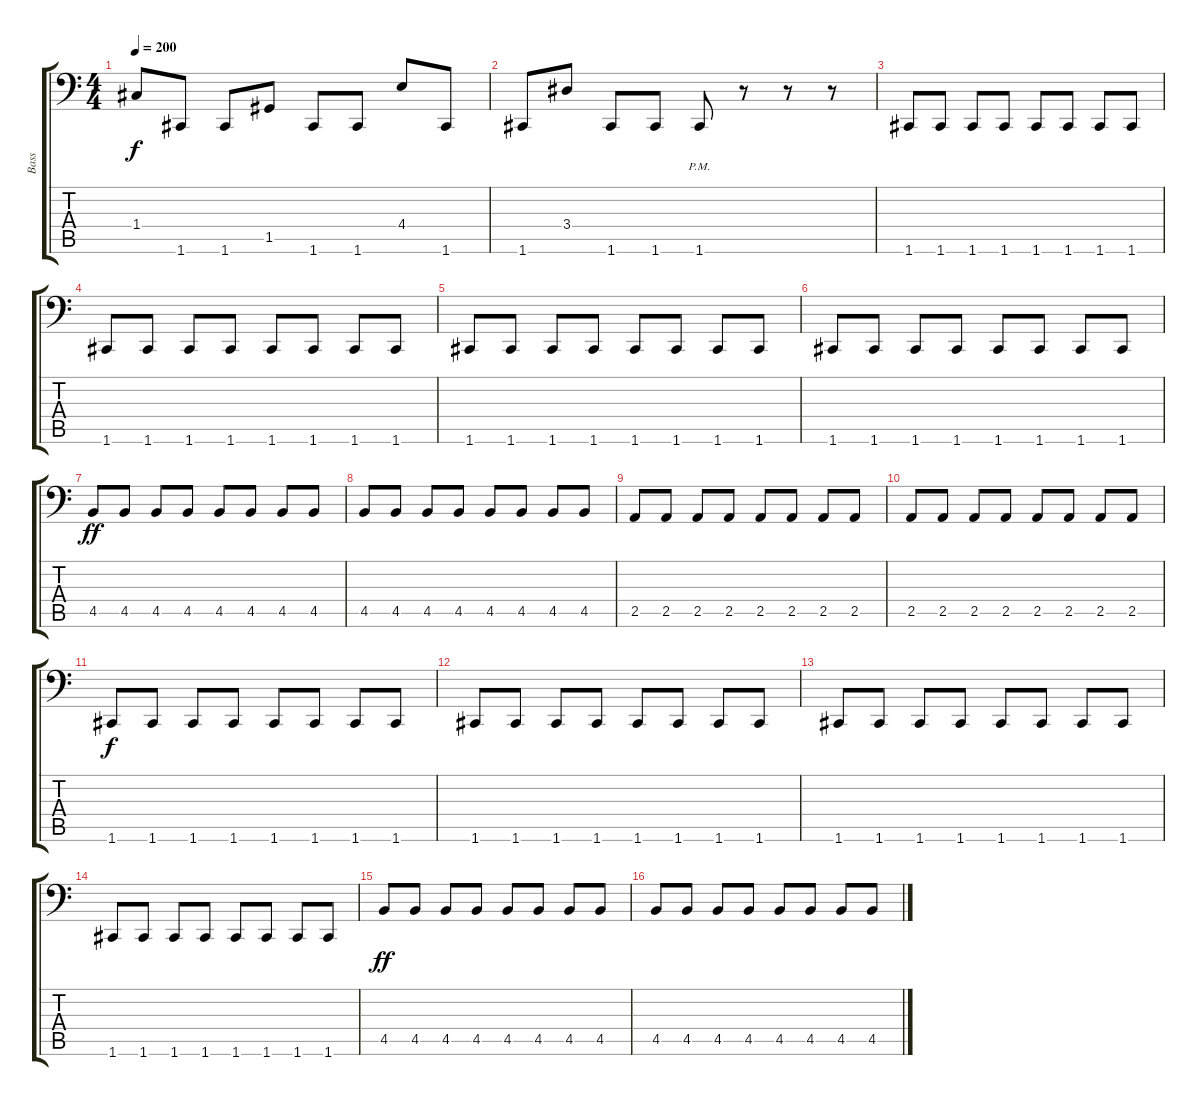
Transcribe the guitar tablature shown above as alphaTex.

\track ("Bass" "Bass") {instrument electricbasspick}
\staff {score tabs}
\tuning (D3 A2 F2 C2 G1 C1) {hide}
\ts (4 4)
\tempo 200
\clef f4
\ks c
1.4.8{dy f} 1.6.8 1.6.8 1.5.8 1.6.8 1.6.8 4.4.8 1.6.8 |
1.6.8 3.4.8 1.6.8 1.6.8 1.6{pm}.8 r.8 r.8 r.8 |
1.6.8{balance 8} 1.6.8 1.6.8 1.6.8 1.6.8 1.6.8 1.6.8 1.6.8 |
1.6.8 1.6.8 1.6.8 1.6.8 1.6.8 1.6.8 1.6.8 1.6.8 |
1.6.8 1.6.8 1.6.8 1.6.8 1.6.8 1.6.8 1.6.8 1.6.8 |
1.6.8 1.6.8 1.6.8 1.6.8 1.6.8 1.6.8 1.6.8 1.6.8 |
4.5.8{dy ff} 4.5.8 4.5.8 4.5.8 4.5.8 4.5.8 4.5.8 4.5.8 |
4.5.8 4.5.8 4.5.8 4.5.8 4.5.8 4.5.8 4.5.8 4.5.8 |
2.5.8 2.5.8 2.5.8 2.5.8 2.5.8 2.5.8 2.5.8 2.5.8 |
2.5.8 2.5.8 2.5.8 2.5.8 2.5.8 2.5.8 2.5.8 2.5.8 |
1.6.8{dy f balance 8} 1.6.8 1.6.8 1.6.8 1.6.8 1.6.8 1.6.8 1.6.8 |
1.6.8 1.6.8 1.6.8 1.6.8 1.6.8 1.6.8 1.6.8 1.6.8 |
1.6.8 1.6.8 1.6.8 1.6.8 1.6.8 1.6.8 1.6.8 1.6.8 |
1.6.8 1.6.8 1.6.8 1.6.8 1.6.8 1.6.8 1.6.8 1.6.8 |
4.5.8{dy ff} 4.5.8 4.5.8 4.5.8 4.5.8 4.5.8 4.5.8 4.5.8 |
4.5.8 4.5.8 4.5.8 4.5.8 4.5.8 4.5.8 4.5.8 4.5.8
